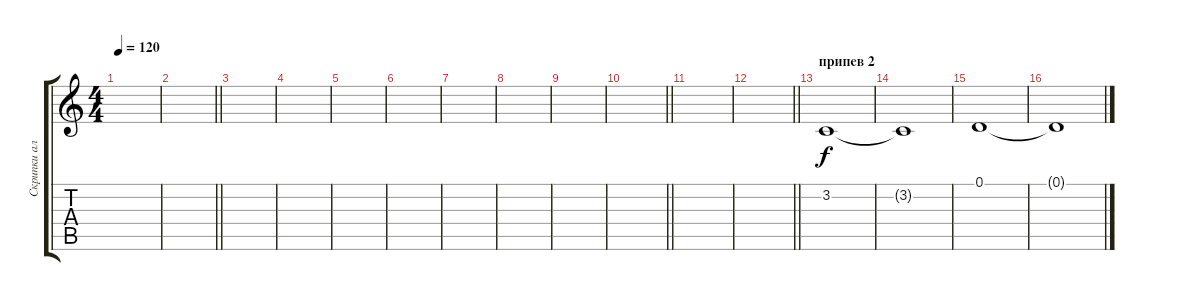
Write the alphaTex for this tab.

\track ("Скрипки альтовые 2" "Скрипки ал") {instrument stringensemble1}
\staff {score tabs}
\tuning (D4 A3 F3 C3 G2 C2) {hide}
\ts (4 4)
\tempo 120
\clef g2
\ks c
|
\barLineRight lightlight
|
|
|
|
|
|
|
|
\barLineRight lightlight
|
|
\barLineRight lightlight
|
\section ("" "припев 2")
3.2.1{volume 11} |
3.2{t}.1 |
0.1.1 |
0.1{t}.1
